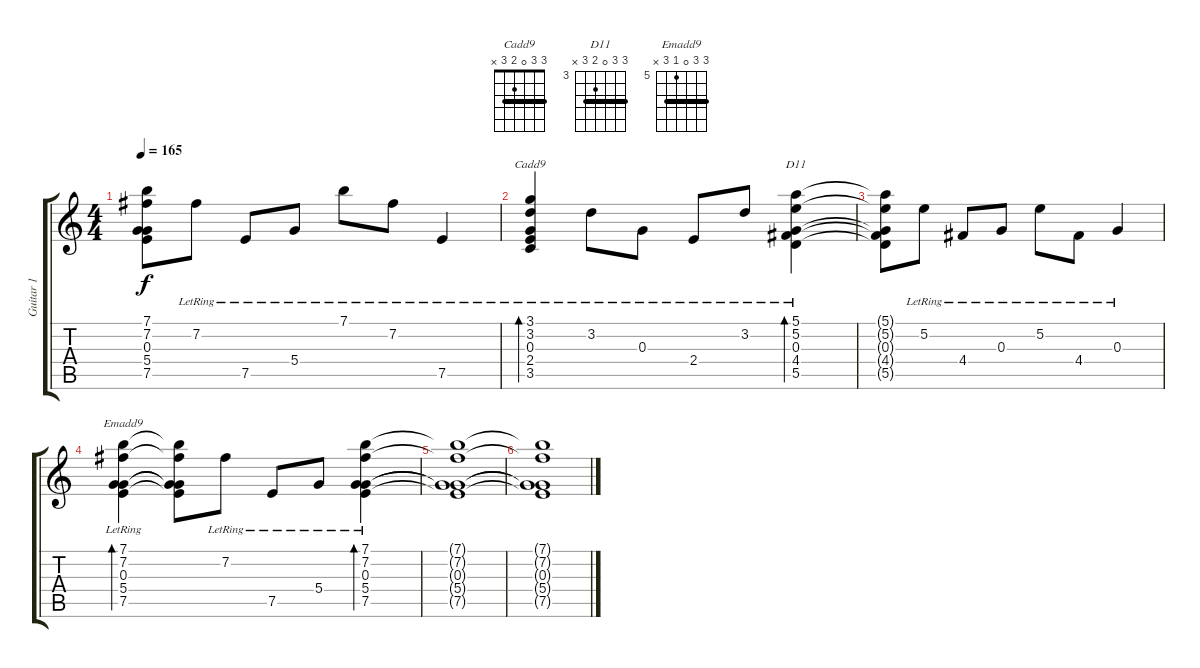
\track ("Guitar 1" "Guitar 1") {instrument acousticguitarsteel}
\staff {score tabs}
\tuning (E4 B3 G3 D3 A2 E2) {hide}
\chord ("Cadd9" 3 3 0 2 3 x) {barre 3}
\chord ("D11" 5 5 0 4 5 x) {firstfret 3 barre 5}
\chord ("Emadd9" 7 7 0 5 7 x) {firstfret 5 barre 7}
\ts (4 4)
\tempo 165
\clef g2
\ks c
(7.1{t} 7.2{t} 0.3{t} 5.4{t} 7.5{t}).8{dy f} 7.2{lr}.8 7.5{lr}.8 5.4{lr}.8 7.1{lr}.8 7.2{lr}.8 7.5{lr}.4 |
(3.1 3.2{lr} 0.3{lr} 2.4{lr} 3.5).4{bd 60 ch "Cadd9"} 3.2{lr}.8 0.3{lr}.8 2.4{lr}.8 3.2{lr}.8 (5.1{lr} 5.2{lr} 0.3{lr} 4.4{lr} 5.5{lr}).4{bd 60 ch "D11"} |
(5.1{t} 5.2{t} 0.3{t} 4.4{t} 5.5{t}).8 5.2{lr}.8 4.4{lr}.8 0.3{lr}.8 5.2{lr}.8 4.4{lr}.8 0.3{lr}.4 |
(7.1{lr} 7.2{lr} 0.3{lr} 5.4{lr} 7.5{lr}).4{bd 60 ch "Emadd9"} (7.1{t} 7.2{t} 0.3{t} 5.4{t} 7.5{t}).8 7.2{lr}.8 7.5{lr}.8 5.4{lr}.8 (7.1{lr} 7.2{lr} 0.3{lr} 5.4{lr} 7.5{lr}).4{bd 60} |
(7.1{t} 7.2{t} 0.3{t} 5.4{t} 7.5{t}).1 |
(7.1{t} 7.2{t} 0.3{t} 5.4{t} 7.5{t}).1
